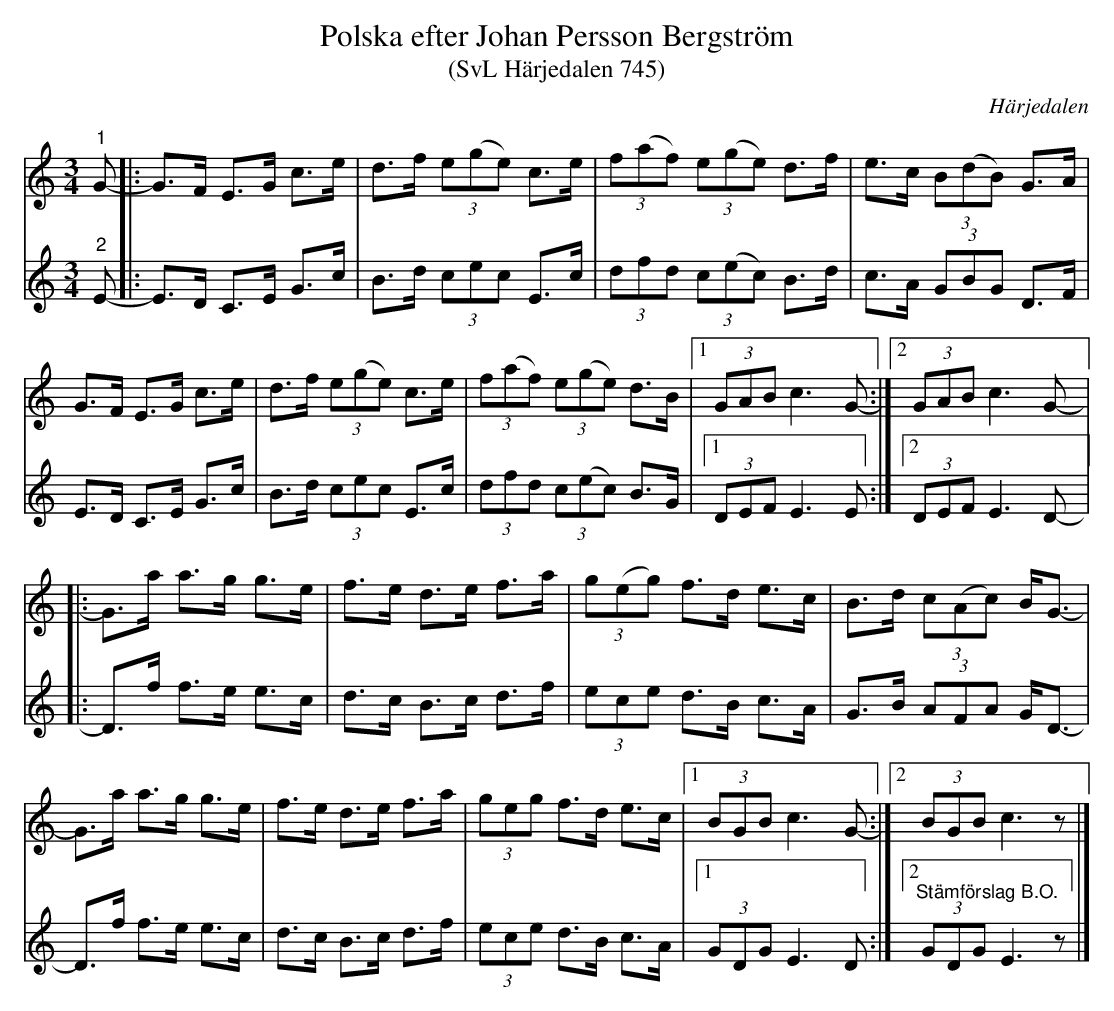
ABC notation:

X:1
T:Polska efter Johan Persson Bergström
T:(SvL Härjedalen 745)
O:Härjedalen
L:1/8
M:3/4
K:C
V:1
"^1" G- |: G>F E>G c>e | d>f (3e(ge) c>e | (3f(af) (3e(ge) d>f | e>c (3B(dB) G>A |
G>F E>G c>e | d>f (3e(ge) c>e | (3f(af) (3e(ge) d>B |1 (3GAB c3 G- :|2 (3GAB c3 G- |:
G>a a>g g>e | f>e d>e f>a | (3g(eg) f>d e>c | B>d (3c(Ac) B<G- |
G>a a>g g>e | f>e d>e f>a | (3geg f>d e>c |1 (3BGB c3 G- :|2 (3BGB c3 z |]
V:2
"^2" E- |: E>D C>E G>c | B>d (3cec E>c | (3dfd (3c(ec) B>d | c>A (3GBG D>F | E>D C>E G>c |
B>d (3cec E>c | (3dfd (3c(ec) B>G |1 (3DEF E3 E :|2 (3DEF E3 D- |: D>f f>e e>c | d>c B>c d>f |
(3ece d>B c>A | G>B (3AFA G<D- | D>f f>e e>c |
d>c B>c d>f | (3ece d>B c>A |1 (3GDG E3 D :|2"^Stämförslag B.O." (3GDG E3 z |]
